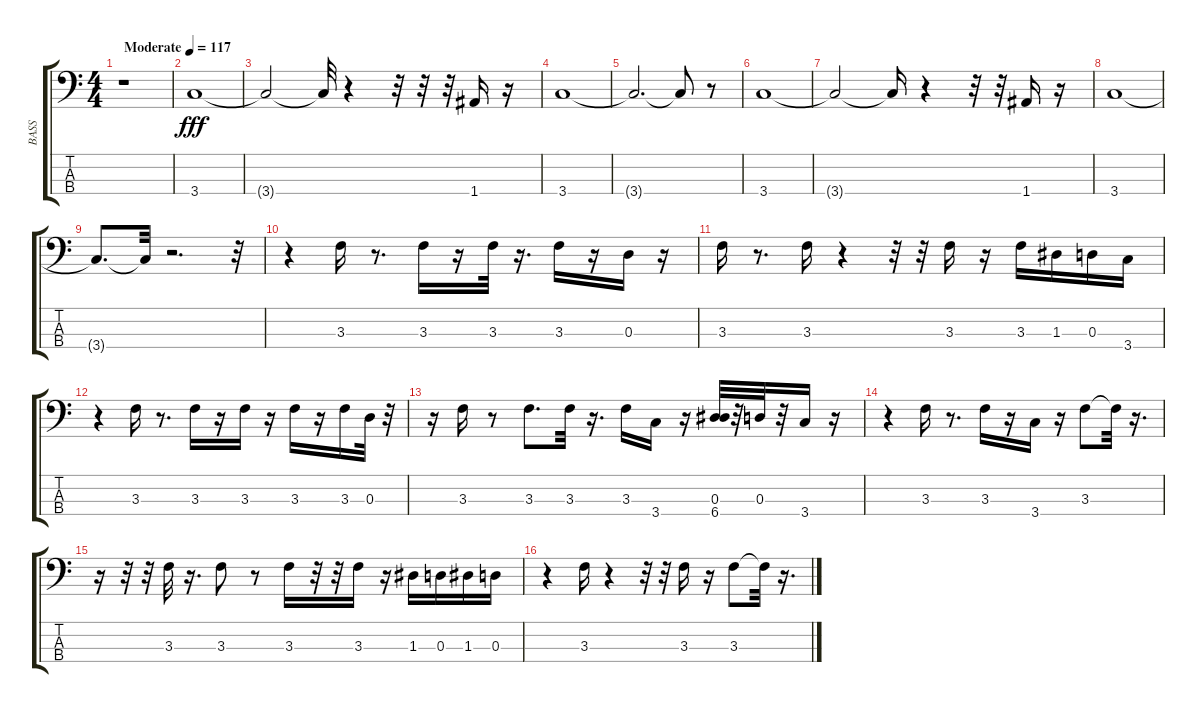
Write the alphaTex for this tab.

\track ("BASS" "BASS") {instrument electricbassfinger}
\staff {score tabs}
\tuning (E4 G2 D2 A1) {hide}
\ts (4 4)
\tempo (117 "Moderate")
\clef f4
\ks c
r.1{dy fff instrument electricbassfinger} |
3.4.1 |
3.4{t}.2 3.4{t}.32 r.4 r.32 r.32 r.32 1.4.16 r.16 |
3.4.1 |
3.4{t}.2{d} 3.4{t}.8 r.8 |
3.4.1 |
3.4{t}.2 3.4{t}.16 r.4 r.32 r.32 1.4.16 r.16 |
3.4.1 |
3.4{t}.8{d} 3.4{t}.32 r.2{d} r.32 |
r.4 3.3.16 r.8{d} 3.3.16 r.16 3.3.32 r.16{d} 3.3.16 r.16 0.3.16 r.16 |
3.3.16 r.8{d} 3.3.16 r.4 r.32 r.32 3.3.16 r.16 3.3.16 1.3.16 0.3.16 3.4.16 |
r.4 3.3.16 r.8{d} 3.3.16 r.16 3.3.16 r.16 3.3.16 r.16 3.3.16 0.3.32 r.32 |
r.16 3.3.16 r.8 3.3.8{d} 3.3.32 r.16{d} 3.3.16 3.4.16 r.16 (0.3 6.4).32 r.32 0.3.32 r.32 3.4.16 r.16 |
r.4 3.3.16 r.8{d} 3.3.16 r.16 3.4.16 r.16 3.3.8 3.3{t}.32 r.16{d} |
r.16 r.32 r.32 3.3.32 r.16{d} 3.3.8 r.8 3.3.16 r.32 r.32 3.3.16 r.16 1.3.16 0.3.16 1.3.16 0.3.16 |
r.4 3.3.16 r.4 r.32 r.32 3.3.16 r.16 3.3.8 3.3{t}.32 r.16{d}
